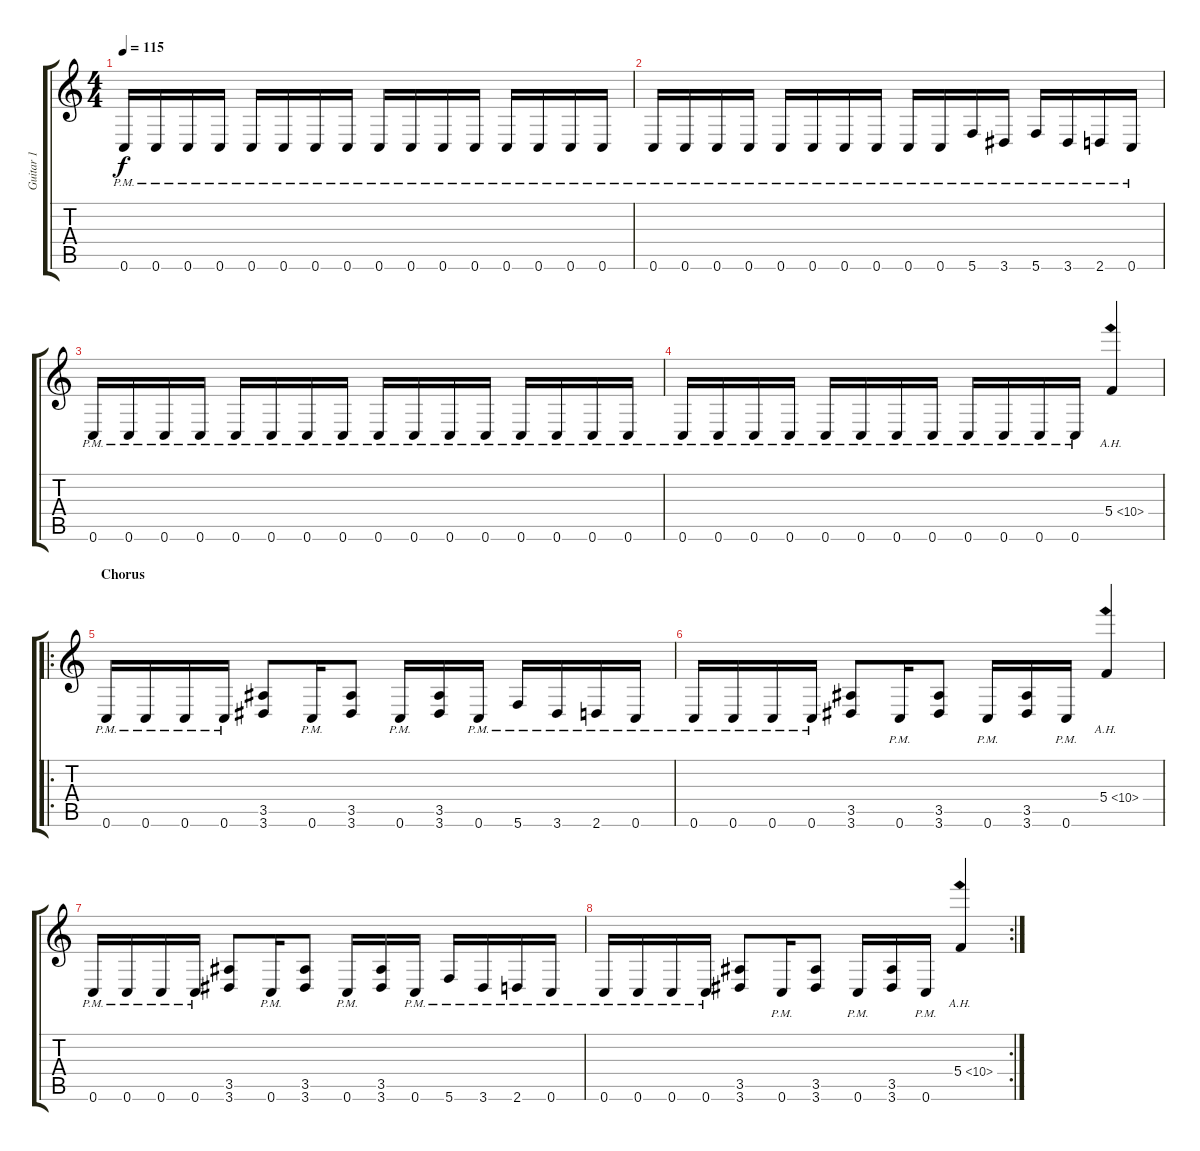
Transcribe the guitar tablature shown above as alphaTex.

\track ("Guitar 1" "Guitar 1") {instrument overdrivenguitar}
\staff {score tabs}
\tuning (D4 A3 F3 C3 G2 C2) {hide}
\ts (4 4)
\tempo 115
\clef g2
\ks c
0.6{pm}.16{dy f} 0.6{pm}.16 0.6{pm}.16 0.6{pm}.16 0.6{pm}.16 0.6{pm}.16 0.6{pm}.16 0.6{pm}.16 0.6{pm}.16 0.6{pm}.16 0.6{pm}.16 0.6{pm}.16 0.6{pm}.16 0.6{pm}.16 0.6{pm}.16 0.6{pm}.16 |
0.6{pm}.16 0.6{pm}.16 0.6{pm}.16 0.6{pm}.16 0.6{pm}.16 0.6{pm}.16 0.6{pm}.16 0.6{pm}.16 0.6{pm}.16 0.6{pm}.16 5.6{pm}.16 3.6{pm}.16 5.6{pm}.16 3.6{pm}.16 2.6{pm}.16 0.6{pm}.16 |
0.6{pm}.16 0.6{pm}.16 0.6{pm}.16 0.6{pm}.16 0.6{pm}.16 0.6{pm}.16 0.6{pm}.16 0.6{pm}.16 0.6{pm}.16 0.6{pm}.16 0.6{pm}.16 0.6{pm}.16 0.6{pm}.16 0.6{pm}.16 0.6{pm}.16 0.6{pm}.16 |
0.6{pm}.16 0.6{pm}.16 0.6{pm}.16 0.6{pm}.16 0.6{pm}.16 0.6{pm}.16 0.6{pm}.16 0.6{pm}.16 0.6{pm}.16 0.6{pm}.16 0.6{pm}.16 0.6{pm}.16 5.4{ah 5}.4 |
\ro
\section ("" "Chorus")
0.6{pm}.16 0.6{pm}.16 0.6{pm}.16 0.6{pm}.16 (3.5 3.6).8 0.6{pm}.16 (3.5 3.6).8 0.6{pm}.16 (3.5 3.6).16 0.6{pm}.16 5.6{pm}.16 3.6{pm}.16 2.6{pm}.16 0.6{pm}.16 |
0.6{pm}.16 0.6{pm}.16 0.6{pm}.16 0.6{pm}.16 (3.5 3.6).8 0.6{pm}.16 (3.5 3.6).8 0.6{pm}.16 (3.5 3.6).16 0.6{pm}.16 5.4{ah 5}.4 |
0.6{pm}.16 0.6{pm}.16 0.6{pm}.16 0.6{pm}.16 (3.5 3.6).8 0.6{pm}.16 (3.5 3.6).8 0.6{pm}.16 (3.5 3.6).16 0.6{pm}.16 5.6{pm}.16 3.6{pm}.16 2.6{pm}.16 0.6{pm}.16 |
\rc 2
0.6{pm}.16 0.6{pm}.16 0.6{pm}.16 0.6{pm}.16 (3.5 3.6).8 0.6{pm}.16 (3.5 3.6).8 0.6{pm}.16 (3.5 3.6).16 0.6{pm}.16 5.4{ah 5}.4
